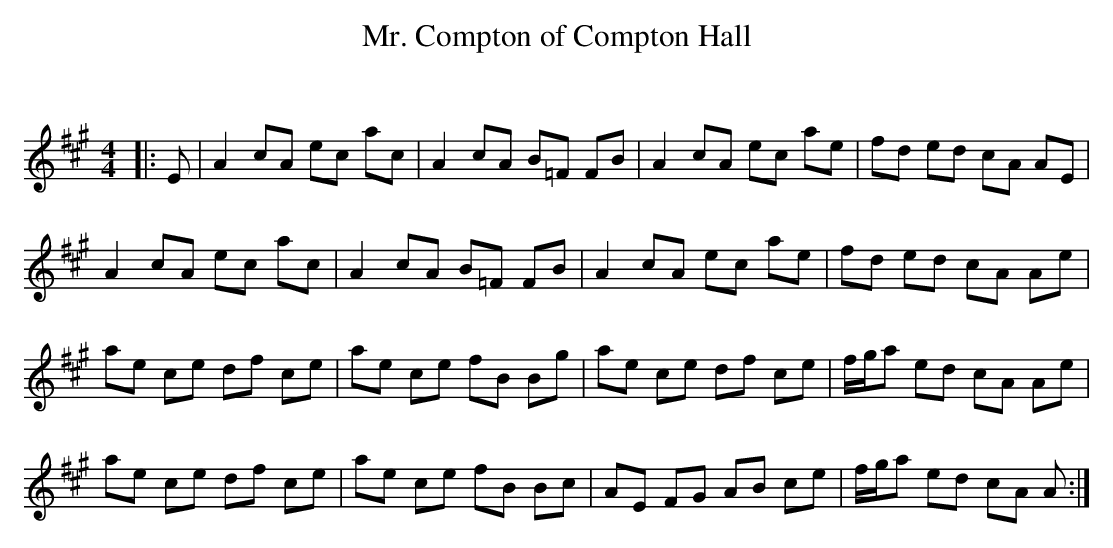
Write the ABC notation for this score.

X:1
T: Mr. Compton of Compton Hall
C:
Q: 232
K:A
M:4/4
L:1/8
|:E|A2 cA ec ac|A2 cA B=F FB|A2 cA ec ae|fd ed cA AE|
A2 cA ec ac|A2 cA B=F FB|A2 cA ec ae|fd ed cA Ae|
ae ce df ce|ae ce fB Bg|ae ce df ce|f1/2g1/2a ed cA Ae|
ae ce df ce|ae ce fB Bc|AE FG AB ce|f1/2g1/2a ed cA A:|
